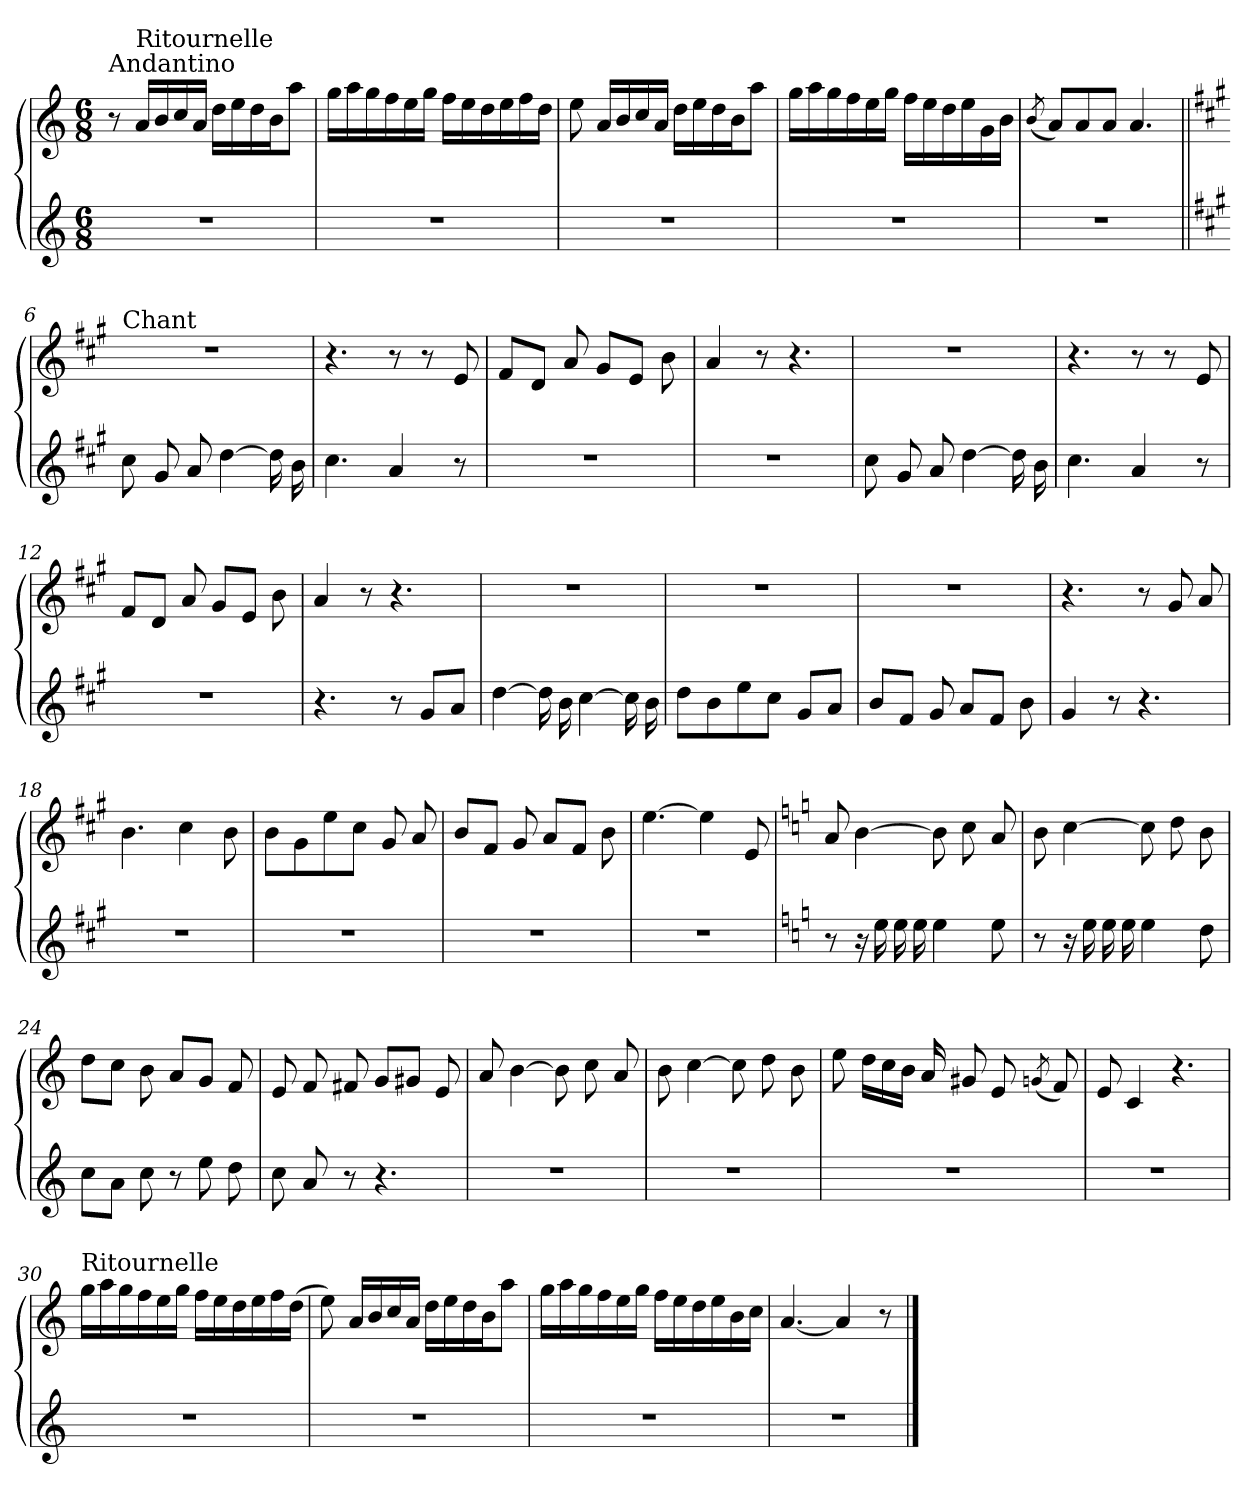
**kern	**kern
*part2	*part1
*staff2	*staff1
*clefG2	*clefG2
*k[]	*k[]
*C:	*C:
*M6/8	*M6/8
=1	=1
!	!LO:TX:a:t=Andantino
!LO:N:vis=2	!
2.r	8r
!	!LO:TX:a:t=Ritournelle
.	16a/LL
.	16b/
.	16cc/
.	16a/JJ
.	16dd\LL
.	16ee\
.	16dd\
.	16b\J
.	8aa\J
=2	=2
!LO:N:vis=2	!
2.r	16gg\LL
.	16aa\
.	16gg\
.	16ff\
.	16ee\
.	16gg\JJ
.	16ff\LL
.	16ee\
.	16dd\
.	16ee\
.	16ff\
.	16dd\JJ
=3	=3
!LO:N:vis=2	!
2.r	8ee\
.	16a/LL
.	16b/
.	16cc/
.	16a/JJ
.	16dd\LL
.	16ee\
.	16dd\
.	16b\J
.	8aa\J
=4	=4
!LO:N:vis=2	!
2.r	16gg\LL
.	16aa\
.	16gg\
.	16ff\
.	16ee\
.	16gg\JJ
.	16ff\LL
.	16ee\
.	16dd\
.	16ee\
.	16g\
.	16b\JJ
!!LO:LB:g=z
=5	=5
.	(<8qb/
!LO:N:vis=2	!
2.r	8a/L)
.	8a/
.	8a/J
.	4.a/
=6||	=6||
*k[f#c#g#]	*k[f#c#g#]
!	!LO:TX:a:t=Chant
!	!LO:N:vis=2
8cc#\	2.r
8g#/	.
8a/	.
[4dd\	.
16dd\]	.
16b\	.
=7	=7
4.cc#\	4.r
4a/	8r
.	8r
8r	8e/
=8	=8
!LO:N:vis=2	!
2.r	8f#/L
.	8d/J
.	8a/
.	8g#/L
.	8e/J
.	8b\
=9	=9
!LO:N:vis=2	!
2.r	4a/
.	8r
.	4.r
=10	=10
!	!LO:N:vis=2
8cc#\	2.r
8g#/	.
8a/	.
[4dd\	.
16dd\]	.
16b\	.
!!LO:LB:g=z
=11	=11
4.cc#\	4.r
4a/	8r
.	8r
8r	8e/
=12	=12
!LO:N:vis=2	!
2.r	8f#/L
.	8d/J
.	8a/
.	8g#/L
.	8e/J
.	8b\
=13	=13
4.r	4a/
.	8r
8r	4.r
8g#/L	.
8a/J	.
=14	=14
!	!LO:N:vis=2
[4dd\	2.r
16dd\]	.
16b\	.
[4cc#\	.
16cc#\]	.
16b\	.
=15	=15
!	!LO:N:vis=2
8dd\L	2.r
8b\	.
8ee\	.
8cc#\J	.
8g#/L	.
8a/J	.
=16	=16
!	!LO:N:vis=2
8b/L	2.r
8f#/J	.
8g#/	.
8a/L	.
8f#/J	.
8b\	.
!!LO:LB:g=z
=17	=17
4g#/	4.r
8r	.
4.r	8r
.	8g#/
.	8a/
=18	=18
!LO:N:vis=2	!
2.r	4.b\
.	4cc#\
.	8b\
=19	=19
!LO:N:vis=2	!
2.r	8b\L
.	8g#\
.	8ee\
.	8cc#\J
.	8g#/
.	8a/
=20	=20
!LO:N:vis=2	!
2.r	8b/L
.	8f#/J
.	8g#/
.	8a/L
.	8f#/J
.	8b\
=21	=21
!LO:N:vis=2	!
2.r	[4.ee\
.	4ee\]
.	8e/
=22	=22
*k[]	*k[]
8r	8a/
16r	[4b\
16ee\	.
16ee\	.
16ee\	.
4ee\	8b\]
.	8cc\
8ee\	8a/
!!LO:PB:g=z
=23	=23
8r	8b\
16r	[4cc\
16ee\	.
16ee\	.
16ee\	.
4ee\	8cc\]
.	8dd\
8dd\	8b\
=24	=24
8cc\L	8dd\L
8a\J	8cc\J
8cc\	8b\
8r	8a/L
8ee\	8g/J
8dd\	8f/
=25	=25
8cc\	8e/
8a/	8f/
8r	8f#X/
4.r	8g/L
.	8g#X/J
.	8e/
=26	=26
!LO:N:vis=2	!
2.r	8a/
.	[4b\
.	8b\]
.	8cc\
.	8a/
=27	=27
!LO:N:vis=2	!
2.r	8b\
.	[4cc\
.	8cc\]
.	8dd\
.	8b\
!!LO:LB:g=z
=28	=28
!LO:N:vis=2	!
2.r	8ee\
.	16dd\LL
.	16cc\
.	16b\JJ
.	16a/
.	8g#X/
.	8e/
.	(<8qgn/
.	8f/)
=29	=29
!LO:N:vis=2	!
2.r	8e/
.	4c/
.	4.r
=30	=30
!	!LO:TX:a:t=Ritournelle
!LO:N:vis=2	!
2.r	16gg\LL
.	16aa\
.	16gg\
.	16ff\
.	16ee\
.	16gg\JJ
.	16ff\LL
.	16ee\
.	16dd\
.	16ee\
.	16ff\
.	(>16dd\JJ
=31	=31
!LO:N:vis=2	!
2.r	8ee\)
.	16a/LL
.	16b/
.	16cc/
.	16a/JJ
.	16dd\LL
.	16ee\
.	16dd\
.	16b\J
.	8aa\J
!!LO:LB:g=z
=32	=32
!LO:N:vis=2	!
2.r	16gg\LL
.	16aa\
.	16gg\
.	16ff\
.	16ee\
.	16gg\JJ
.	16ff\LL
.	16ee\
.	16dd\
.	16ee\
.	16b\
.	16cc\JJ
=33	=33
!LO:N:vis=2	!
2.r	[4.a/
.	4a/]
.	8r
==	==
*-	*-
